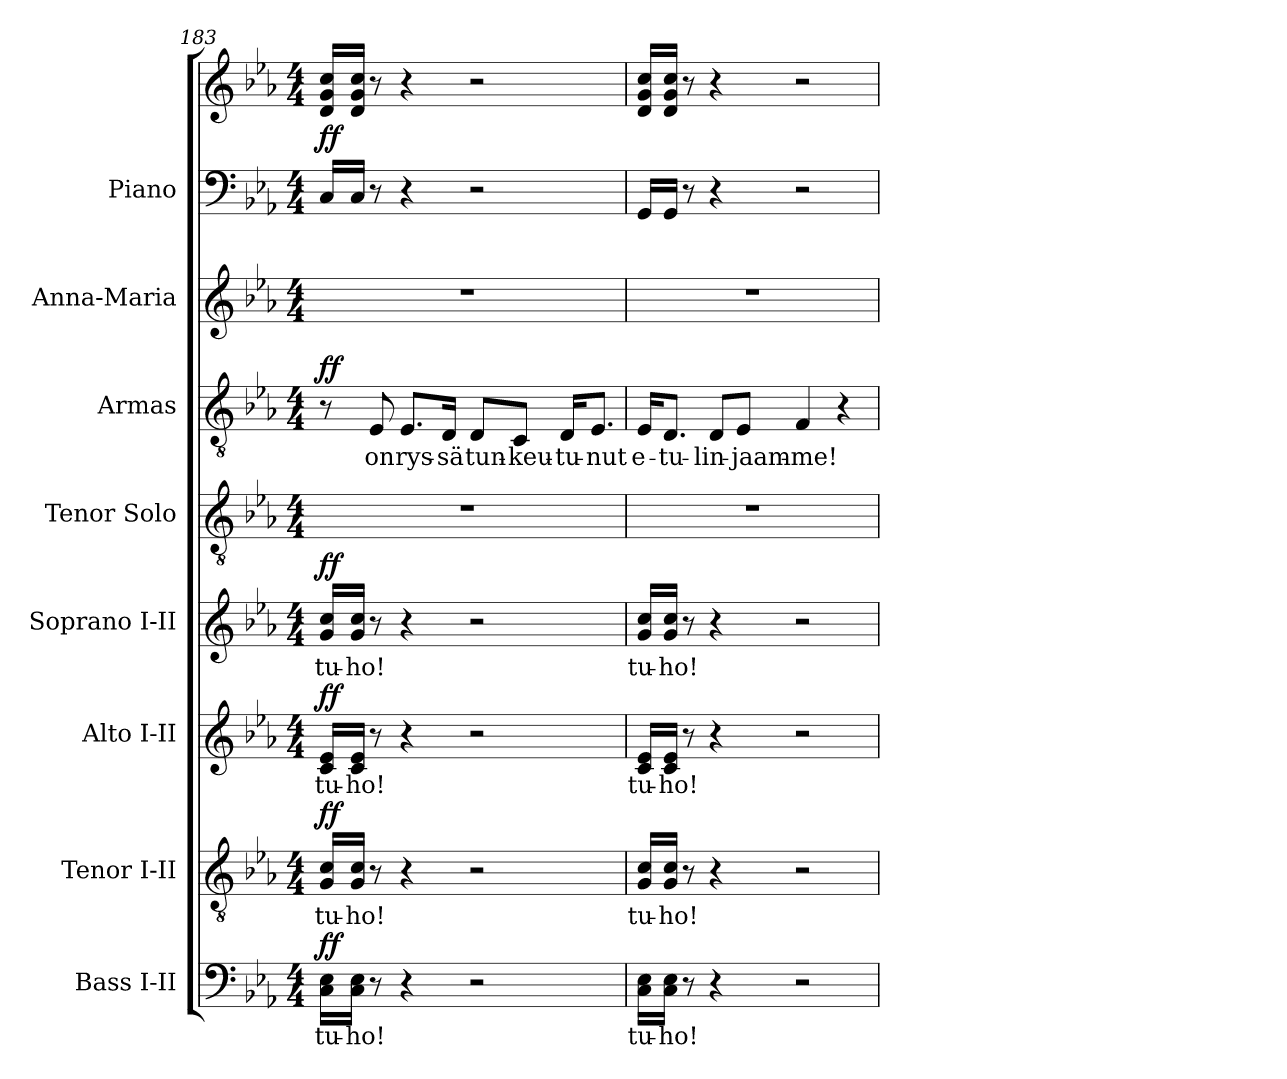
**kern	**text	**dynam	**kern	**text	**dynam	**kern	**text	**dynam	**kern	**text	**dynam	**kern	**kern	**text	**dynam	**kern	**kern	**kern	**dynam
*part8	*part8	*part8	*part7	*part7	*part7	*part6	*part6	*part6	*part5	*part5	*part5	*part4	*part3	*part3	*part3	*part2	*part1	*part1	*part1
*staff9	*staff9	*staff9	*staff8	*staff8	*staff8	*staff7	*staff7	*staff7	*staff6	*staff6	*staff6	*staff5	*staff4	*staff4	*staff4	*staff3	*staff2	*staff1	*staff1/2
*I"Bass I-II	*	*	*I"Tenor I-II	*	*	*I"Alto I-II	*	*	*I"Soprano I-II	*	*	*I"Tenor Solo	*I"Armas	*	*	*I"Anna-Maria	*I"Piano	*	*
*I'B.	*	*	*I'T.	*	*	*I'A.	*	*	*I'S.	*	*	*I'T. Solo	*I'Armas	*	*	*I'A-M	*I'Pno.	*	*
*clefF4	*	*	*clefGv2	*	*	*clefG2	*	*	*clefG2	*	*	*clefGv2	*clefGv2	*	*	*clefG2	*clefF4	*clefG2	*
*	*	*	*ITrd7c12	*	*	*	*	*	*	*	*	*ITrd7c12	*ITrd7c12	*	*	*	*	*	*
*k[b-e-a-]	*	*	*k[b-e-a-]	*	*	*k[b-e-a-]	*	*	*k[b-e-a-]	*	*	*k[b-e-a-]	*k[b-e-a-]	*	*	*k[b-e-a-]	*k[b-e-a-]	*k[b-e-a-]	*
*E-:	*	*	*E-:	*	*	*E-:	*	*	*E-:	*	*	*E-:	*E-:	*	*	*E-:	*E-:	*E-:	*
*M4/4	*	*	*M4/4	*	*	*M4/4	*	*	*M4/4	*	*	*M4/4	*M4/4	*	*	*M4/4	*M4/4	*M4/4	*
*MM116	*	*	*MM116	*	*	*MM116	*	*	*MM116	*	*	*MM116	*MM116	*	*	*MM116	*MM116	*MM116	*
=183	=183	=183	=183	=183	=183	=183	=183	=183	=183	=183	=183	=183	=183	=183	=183	=183	=183	=183	=183
!	!LO:LY:b:color=#000000	!	!	!	!	!	!	!	!	!	!	!	!	!	!	!	!	!	!
!	!	!	!	!LO:LY:b:color=#000000	!	!	!	!	!	!	!	!	!	!	!	!	!	!	!
!	!	!	!	!	!	!	!LO:LY:b:color=#000000	!	!	!	!	!	!	!	!	!	!	!	!
!	!	!	!	!	!	!	!	!	!	!LO:LY:b:color=#000000	!	!	!	!	!	!	!	!	!
16Ci\ 16E-iLL	tu-	ff	16GGi/ 16CiLL	tu-	ff	16ci/ 16e-iLL	tu-	ff	16gi/ 16cciLL	tu-	ff	1r	8r	.	ff	1r	16Ci/LL	16di/ 16gi 16cciLL	ff
!	!LO:LY:b:color=#000000	!	!	!	!	!	!	!	!	!	!	!	!	!	!	!	!	!	!
!	!	!	!	!LO:LY:b:color=#000000	!	!	!	!	!	!	!	!	!	!	!	!	!	!	!
!	!	!	!	!	!	!	!LO:LY:b:color=#000000	!	!	!	!	!	!	!	!	!	!	!	!
!	!	!	!	!	!	!	!	!	!	!LO:LY:b:color=#000000	!	!	!	!	!	!	!	!	!
16Ci\ 16E-iJJ	-ho!	.	16GGi/ 16CiJJ	-ho!	.	16ci/ 16e-iJJ	-ho!	.	16gi/ 16cciJJ	-ho!	.	.	.	.	.	.	16Ci/JJ	16di/ 16gi 16cciJJ	.
!	!	!	!	!	!	!	!	!	!	!	!	!	!	!LO:LY:b:color=#000000	!	!	!	!	!
8r	.	.	8r	.	.	8r	.	.	8r	.	.	.	8EE-i/	on	.	.	8r	8r	.
!	!	!	!	!	!	!	!	!	!	!	!	!	!	!LO:LY:b:color=#000000	!	!	!	!	!
4r	.	.	4r	.	.	4r	.	.	4r	.	.	.	8.EE-i/L	rys-	.	.	4r	4r	.
!	!	!	!	!	!	!	!	!	!	!	!	!	!	!LO:LY:b:color=#000000	!	!	!	!	!
.	.	.	.	.	.	.	.	.	.	.	.	.	16DDi/Jk	-sä	.	.	.	.	.
!	!	!	!	!	!	!	!	!	!	!	!	!	!	!LO:LY:b:color=#000000	!	!	!	!	!
2r	.	.	2r	.	.	2r	.	.	2r	.	.	.	8DDi/L	tun-	.	.	2r	2r	.
!	!	!	!	!	!	!	!	!	!	!	!	!	!	!LO:LY:b:color=#000000	!	!	!	!	!
.	.	.	.	.	.	.	.	.	.	.	.	.	8CCi/J	-keu-	.	.	.	.	.
!	!	!	!	!	!	!	!	!	!	!	!	!	!	!LO:LY:b:color=#000000	!	!	!	!	!
.	.	.	.	.	.	.	.	.	.	.	.	.	16DDi/KL	-tu-	.	.	.	.	.
!	!	!	!	!	!	!	!	!	!	!	!	!	!	!LO:LY:b:color=#000000	!	!	!	!	!
.	.	.	.	.	.	.	.	.	.	.	.	.	8.EE-i/J	-nut	.	.	.	.	.
=184	=184	=184	=184	=184	=184	=184	=184	=184	=184	=184	=184	=184	=184	=184	=184	=184	=184	=184	=184
!	!LO:LY:b:color=#000000	!	!	!	!	!	!	!	!	!	!	!	!	!	!	!	!	!	!
!	!	!	!	!LO:LY:b:color=#000000	!	!	!	!	!	!	!	!	!	!	!	!	!	!	!
!	!	!	!	!	!	!	!LO:LY:b:color=#000000	!	!	!	!	!	!	!	!	!	!	!	!
!	!	!	!	!	!	!	!	!	!	!LO:LY:b:color=#000000	!	!	!	!	!	!	!	!	!
!	!	!	!	!	!	!	!	!	!	!	!	!	!	!LO:LY:b:color=#000000	!	!	!	!	!
16Ci\ 16E-iLL	tu-	.	16GGi/ 16CiLL	tu-	.	16ci/ 16e-iLL	tu-	.	16gi/ 16cciLL	tu-	.	1r	16EE-i/KL	e-	.	1r	16GGi/LL	16di/ 16gi 16cciLL	.
!	!LO:LY:b:color=#000000	!	!	!	!	!	!	!	!	!	!	!	!	!	!	!	!	!	!
!	!	!	!	!LO:LY:b:color=#000000	!	!	!	!	!	!	!	!	!	!	!	!	!	!	!
!	!	!	!	!	!	!	!LO:LY:b:color=#000000	!	!	!	!	!	!	!	!	!	!	!	!
!	!	!	!	!	!	!	!	!	!	!LO:LY:b:color=#000000	!	!	!	!	!	!	!	!	!
!	!	!	!	!	!	!	!	!	!	!	!	!	!	!LO:LY:b:color=#000000	!	!	!	!	!
16Ci\ 16E-iJJ	-ho!	.	16GGi/ 16CiJJ	-ho!	.	16ci/ 16e-iJJ	-ho!	.	16gi/ 16cciJJ	-ho!	.	.	8.DDi/J	-tu-	.	.	16GGi/JJ	16di/ 16gi 16cciJJ	.
8r	.	.	8r	.	.	8r	.	.	8r	.	.	.	.	.	.	.	8r	8r	.
!	!	!	!	!	!	!	!	!	!	!	!	!	!	!LO:LY:b:color=#000000	!	!	!	!	!
4r	.	.	4r	.	.	4r	.	.	4r	.	.	.	8DDi/L	-lin-	.	.	4r	4r	.
!	!	!	!	!	!	!	!	!	!	!	!	!	!	!LO:LY:b:color=#000000	!	!	!	!	!
.	.	.	.	.	.	.	.	.	.	.	.	.	8EE-i/J	-jaam-	.	.	.	.	.
!	!	!	!	!	!	!	!	!	!	!	!	!	!	!LO:LY:b:color=#000000	!	!	!	!	!
2r	.	.	2r	.	.	2r	.	.	2r	.	.	.	4FFi/	-me!	.	.	2r	2r	.
.	.	.	.	.	.	.	.	.	.	.	.	.	4r	.	.	.	.	.	.
=	=	=	=	=	=	=	=	=	=	=	=	=	=	=	=	=	=	=	=
*-	*-	*-	*-	*-	*-	*-	*-	*-	*-	*-	*-	*-	*-	*-	*-	*-	*-	*-	*-
